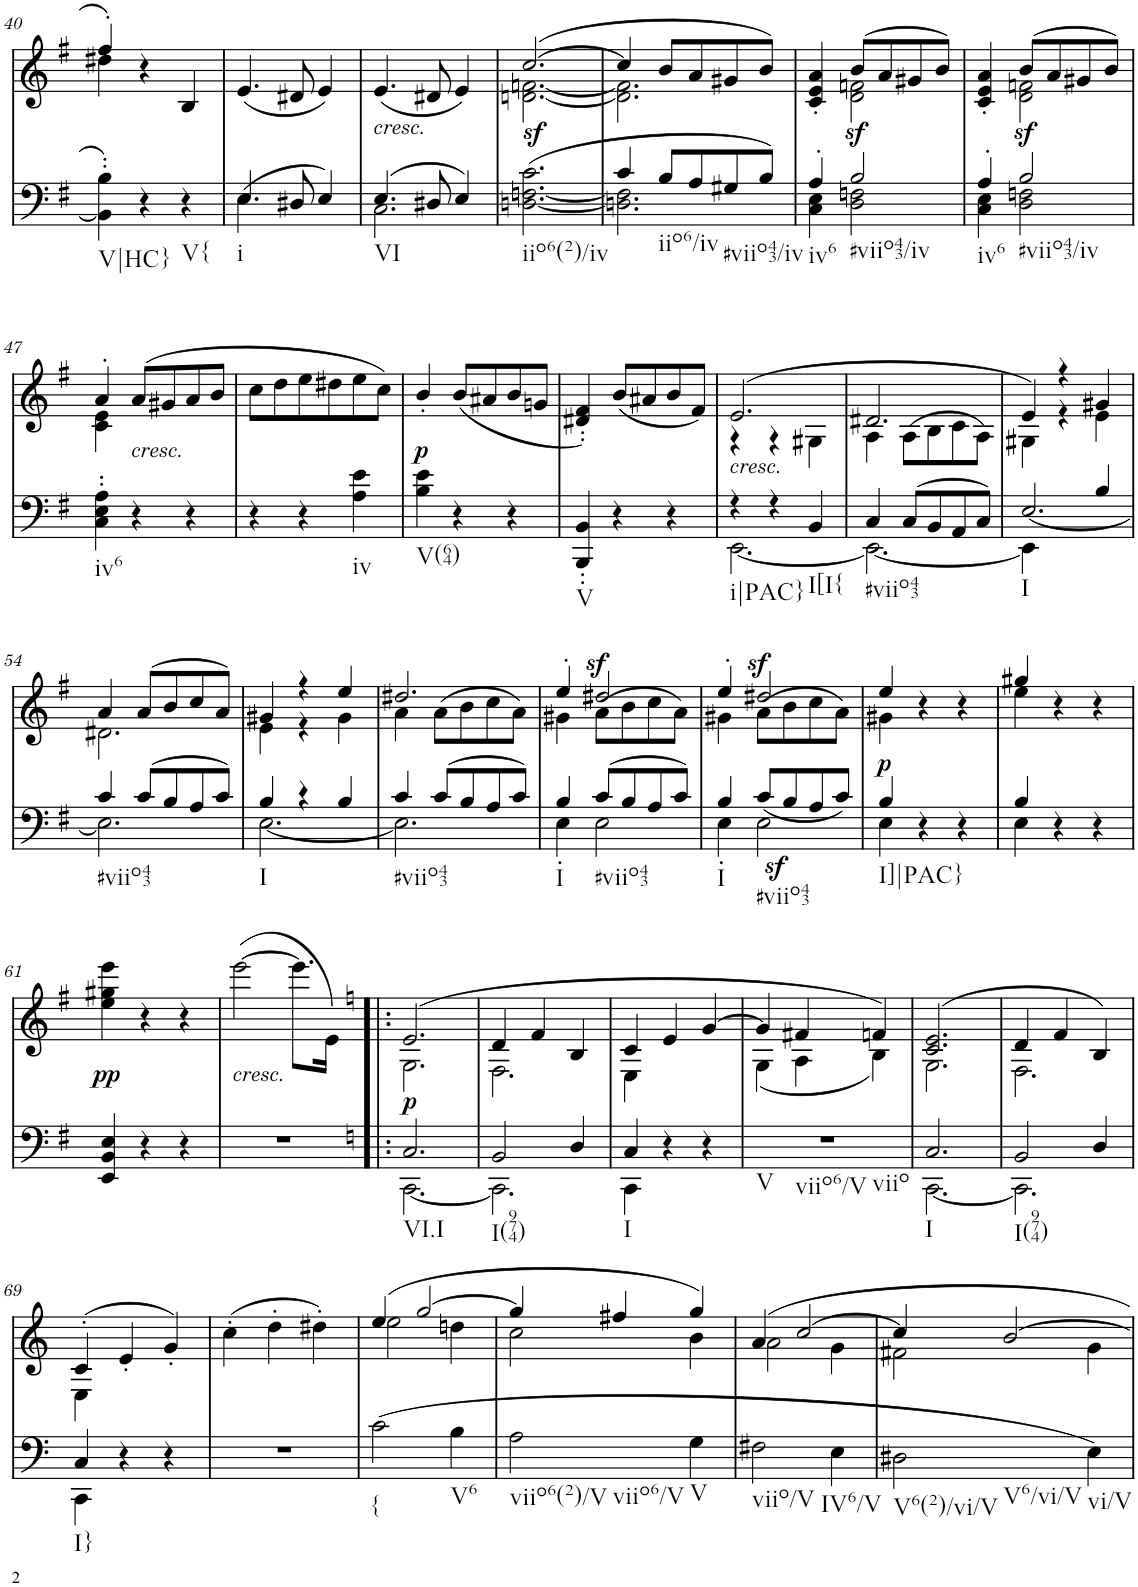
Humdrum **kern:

**kern	**dynam	**kern	**text	**dynam
*part2	*part2	*part1	*part1	*part1
*staff2	*staff2	*staff1	*staff1	*staff1
*I"piano	*	*I"piano	*	*
*I'Pno	*	*I'Pno	*	*
!!LO:PB:g=z
*clefF4	*	*clefG2	*	*
*k[f#]	*	*k[f#]	*	*
*e:	*	*e:	*	*
*M3/4	*	*M3/4	*	*
=40	=40	=40	=40	=40
*	*	*^	*	*
!LO:TX:b:t=V|HC}	!	!	!	!	!
4BB\]' 4B\'	.	4ff#'/	4dd#X\	.	.
4r	.	4r	2ryy	.	.
!LO:TX:b:t=V{	!	!	!	!	!
4r	.	4B/	.	.	.
*	*	*v	*v	*	*
=41	=41	=41	=41	=41
*^	*	*	*	*
!LO:TX:b:t=i	!	!	!	!	!
(>4.E\	4.E/	.	(4.e/	.	.
8ryy	8D#X/	.	8d#X/	.	.
4ryy	4E/)	.	4e/)	.	.
=42	=42	=42	=42	=42	=42
!	!	!	!LO:TX:b:i:t=cresc.	!	!
!LO:TX:b:t=VI	!	!	!	!	!
!	!	!	!	!LO:LY:b	!
(4.E/	2.C\	.	(4.e/	<	.
8D#X/	.	.	8d#X/	.	.
4E/)	.	.	4e/)	.	.
*v	*v	*	*	*	*
=43	=43	=43	=43	=43
*	*	*^	*	*
!LO:TX:b:t=iio6(2)/iv	!	!	!	!	!
!	!	!	!	!	!LO:DY:b
([2.Dn\ [2.Fn\ 2.c\	.	([2.cc/	[2.dn\ [2.fn\	.	sf
=44	=44	=44	=44	=44	=44
*^	*	*	*	*	*
4c/	2.Dn\] 2.F\]	.	4cc/]	2.d\] 2.f\]	.	.
!LO:TX:b:t=iio6/iv	!	!	!	!	!	!
8B/L	.	.	8b/L	.	.	.
8A/	.	.	8a/	.	.	.
!LO:TX:b:t=#viio43/iv	!	!	!	!	!	!
8G#X/	.	.	8g#X/	.	.	.
8B/J)	.	.	8b/J)	.	.	.
=45	=45	=45	=45	=45	=45	=45
!LO:TX:b:t=iv6	!	!	!	!	!	!
4A'/	4C\ 4E\	.	4c/' 4e/' 4a/'	4ryy	.	.
!LO:TX:b:t=#viio43/iv	!	!	!	!	!	!
2B/	2D\ 2Fn\	.	(8b/L	2d\ 2fn\	.	.
!	!	!	!	!	!	!LO:DY:b
.	.	.	8a/	.	.	sf
.	.	.	8g#X/	.	.	.
.	.	.	8b/J)	.	.	.
=46	=46	=46	=46	=46	=46	=46
!LO:TX:b:t=iv6	!	!	!	!	!	!
4A'/	4C\ 4E\	.	4c/' 4e/' 4a/'	4ryy	.	.
!LO:TX:b:t=#viio43/iv	!	!	!	!	!	!
2B/	2D\ 2Fn\	.	(8b/L	2d\ 2fn\	.	.
!	!	!	!	!	!	!LO:DY:b
.	.	.	8a/	.	.	sf
.	.	.	8g#X/	.	.	.
.	.	.	8b/J)	.	.	.
*v	*v	*	*	*	*	*
!!LO:LB:g=z	!!
=47	=47	=47	=47	=47	=47
!LO:TX:b:t=iv6	!	!	!	!	!
4C\' 4E\' 4A\'	.	4a'/	4c\ 4e\	.	.
!	!	!LO:TX:b:i:t=cresc.	!	!	!
!	!	!	!	!LO:LY:b	!
4r	.	(8a/L	2ryy	<	.
.	.	8g#X/	.	.	.
4r	.	8a/	.	.	.
.	.	8b/J	.	.	.
*	*	*v	*v	*	*
=48	=48	=48	=48	=48
4r	.	8cc\L	.	.
.	.	8dd\	.	.
4r	.	8ee\	.	.
.	.	8dd#X\	.	.
!LO:TX:b:t=iv	!	!	!	!
4A\ 4e\	.	8ee\	.	.
.	.	8cc\J)	.	.
=49	=49	=49	=49	=49
!LO:TX:b:t=V(64)	!	!	!	!
!	!	!	!LO:LY:b	!LO:DY:b
4B\ 4e\	.	4b'/	p	p
4r	.	(8b/L	.	.
.	.	8a#X/	.	.
4r	.	8b/	.	.
.	.	8gn/J	.	.
=50	=50	=50	=50	=50
!LO:TX:b:t=V	!	!	!	!
4BBB/' 4BB/'	.	4d#X/' 4f#/')	.	.
4r	.	(8b/L	.	.
.	.	8a#X/	.	.
4r	.	8b/	.	.
.	.	8f#/J)	.	.
=51	=51	=51	=51	=51
*^	*	*^	*	*
!	!	!	!LO:TX:b:i:t=cresc.	!	!	!
!LO:TX:b:t=i|PAC}	!	!	!	!	!	!
!	!	!	!	!	!LO:LY:a	!
4r	[2.EE\	.	(2.e/	4r	<	.
4r	.	.	.	4r	.	.
!LO:TX:b:t=I[I{	!	!	!	!	!	!
4BB/	.	.	.	4G#X\	.	.
=52	=52	=52	=52	=52	=52	=52
!LO:TX:b:t=#viio43	!	!	!	!	!	!
4C/	2.EE\_	.	2.d#X/	4A\	.	.
(8C/L	.	.	.	(>8A\L	.	.
8BB/	.	.	.	8B\	.	.
8AA/	.	.	.	8c\	.	.
8C/J)	.	.	.	8A\J)	.	.
=53	=53	=53	=53	=53	=53	=53
!LO:TX:b:t=I	!	!	!	!	!	!
[<2.E/	4EE\]	.	4e/)	4G#X\	.	.
.	4ryy	.	4r	4r	.	.
.	4B/	.	4g#X/	4e\	.	.
!!LO:LB:g=z	!!
=54	=54	=54	=54	=54	=54	=54
!LO:TX:b:t=#viio43	!	!	!	!	!	!
4c/	2.E\]	.	4a/	2.d#X\	.	.
(8c/L	.	.	(8a/L	.	.	.
8B/	.	.	8b/	.	.	.
8A/	.	.	8cc/	.	.	.
8c/J)	.	.	8a/J)	.	.	.
=55	=55	=55	=55	=55	=55	=55
!LO:TX:b:t=I	!	!	!	!	!	!
4B/	[2.E\	.	4g#X/	4e\	.	.
4r	.	.	4r	4r	.	.
4B/	.	.	4ee/	4g#\	.	.
=56	=56	=56	=56	=56	=56	=56
!LO:TX:b:t=#viio43	!	!	!	!	!	!
4c/	2.E\]	.	2.dd#X/	4a\	.	.
(8c/L	.	.	.	(>8a\L	.	.
8B/	.	.	.	8b\	.	.
8A/	.	.	.	8cc\	.	.
8c/J)	.	.	.	8a\J)	.	.
=57	=57	=57	=57	=57	=57	=57
!LO:TX:b:t=I	!	!	!	!	!	!
4B/	4E'\	.	4ee'/	4g#X\	.	.
!LO:TX:b:t=#viio43	!	!	!	!	!	!
!	!	!	!	!	!	!LO:DY:a
(8c/L	2E\	.	2dd#X/	(>8a\L	.	sf
8B/	.	.	.	8b\	.	.
8A/	.	.	.	8cc\	.	.
8c/J)	.	.	.	8a\J)	.	.
=58	=58	=58	=58	=58	=58	=58
!LO:TX:b:t=I	!	!	!	!	!	!
4B/	4E'\	.	4ee'/	4g#X\	.	.
!LO:TX:b:t=#viio43	!	!	!	!	!	!
!	!	!LO:DY:b	!	!	!	!LO:DY:a
(<8c/L	2E\	sf	2dd#X/	(>8a\L	.	sf
8B/	.	.	.	8b\	.	.
8A/	.	.	.	8cc\	.	.
8c/J)	.	.	.	8a\J)	.	.
=59	=59	=59	=59	=59	=59	=59
!LO:TX:b:t=I]|PAC}	!	!	!	!	!	!
!	!	!	!	!	!LO:LY:b	!LO:DY:b
4B/	4E\	.	4ee/	4g#X\	p	p
4r	2ryy	.	4r	2ryy	.	.
4r	.	.	4r	.	.	.
=60	=60	=60	=60	=60	=60	=60
4B/	4E\	.	4gg#X/	4ee\	.	.
4r	2ryy	.	4r	2ryy	.	.
4r	.	.	4r	.	.	.
*v	*v	*	*	*	*	*
*	*	*v	*v	*	*
!!LO:LB:g=z
=61	=61	=61	=61	=61
!	!	!	!LO:LY:b	!LO:DY:b
4EE/ 4BB/ 4E/	.	4ee\ 4gg#X\ 4eee\	pp	pp
4r	.	4r	.	.
4r	.	4r	.	.
=62	=62	=62	=62	=62
!	!	!LO:TX:b:i:t=cresc.	!	!
!	!	!	!LO:LY:b	!
2.r	.	([2eee\	<	.
.	.	8.eee\L]	.	.
.	.	16e\Jk)	.	.
=63!|:	=63!|:	=63!|:	=63!|:	=63!|:
*k[]	*	*k[]	*	*
*^	*	*^	*	*
!LO:TX:b:t=VI.I	!	!	!	!	!	!
!	!	!LO:DY:a	!	!	!LO:LY:b	!
2.C/	[2.CC\	p	(2.e/	2.G\	p	.
=64	=64	=64	=64	=64	=64	=64
!LO:TX:b:t=I(974)	!	!	!	!	!	!
2BB/	2.CC\]	.	4d/	2.F\	.	.
.	.	.	4f/	.	.	.
4D/	.	.	4B/	.	.	.
=65	=65	=65	=65	=65	=65	=65
!LO:TX:b:t=I	!	!	!	!	!	!
4C/	4CC\	.	4c/	4E\	.	.
4r	2ryy	.	4e/	2ryy	.	.
4r	.	.	[4g/	.	.	.
*v	*v	*	*	*	*	*
=66	=66	=66	=66	=66	=66
!LO:TX:b:t=V	!	!	!	!	!
!LO:TX:b:t=viio6/V	!	!	!	!	!
!LO:TX:b:t=viio	!	!	!	!	!
2.r	.	4g/]	(4G\	.	.
.	.	4f#X/	4A\	.	.
.	.	4fn/)	4B\)	.	.
=67	=67	=67	=67	=67	=67
*^	*	*	*	*	*
!LO:TX:b:t=I	!	!	!	!	!	!
2.C/	[2.CC\	.	(2.c/ 2.e/	2.G\	.	.
=68	=68	=68	=68	=68	=68	=68
!LO:TX:b:t=I(974)	!	!	!	!	!	!
2BB/	2.CC\]	.	4d/	2.F\	.	.
.	.	.	4f/	.	.	.
4D/	.	.	4B/)	.	.	.
!!LO:LB:g=z	!!
=69	=69	=69	=69	=69	=69	=69
!LO:TX:b:t=I}	!	!	!	!	!	!
4C/	4CC\	.	(4c'/	4E\	.	.
4r	2ryy	.	4e'/	2ryy	.	.
4r	.	.	4g'/)	.	.	.
*v	*v	*	*	*	*	*
*	*	*v	*v	*	*
=70	=70	=70	=70	=70
2.r	.	(4cc'\	.	.
.	.	4dd'\	.	.
.	.	4dd#X'\)	.	.
=71	=71	=71	=71	=71
*	*	*^	*	*
!LO:TX:b:t={	!	!	!	!	!
(2c\	.	(4ee/	2ee\	.	.
.	.	[2gg/	.	.	.
!LO:TX:b:t=V6	!	!	!	!	!
4B\	.	.	4ddn\	.	.
=72	=72	=72	=72	=72	=72
!LO:TX:b:t=viio6(2)/V	!	!	!	!	!
!LO:TX:b:t=viio6/V	!	!	!	!	!
2A\	.	4gg/]	2cc\	.	.
.	.	4ff#X/	.	.	.
!LO:TX:b:t=V	!	!	!	!	!
4G\	.	4gg/)	4b\	.	.
=73	=73	=73	=73	=73	=73
!LO:TX:b:t=viio/V	!	!	!	!	!
2F#X\	.	4a/	2a\	.	.
.	.	[2cc/	.	.	.
!LO:TX:b:t=IV6/V	!	!	!	!	!
4E\	.	.	4g\	.	.
=74	=74	=74	=74	=74	=74
!LO:TX:b:t=V6(2)/vi/V	!	!	!	!	!
!LO:TX:b:t=V6/vi/V	!	!	!	!	!
2D#X\	.	4cc/]	2f#X\	.	.
.	.	[2b/	.	.	.
!LO:TX:b:t=vi/V	!	!	!	!	!
4E\)	.	.	4g\	.	.
*	*	*v	*v	*	*
=	=	=	=	=
*-	*-	*-	*-	*-
